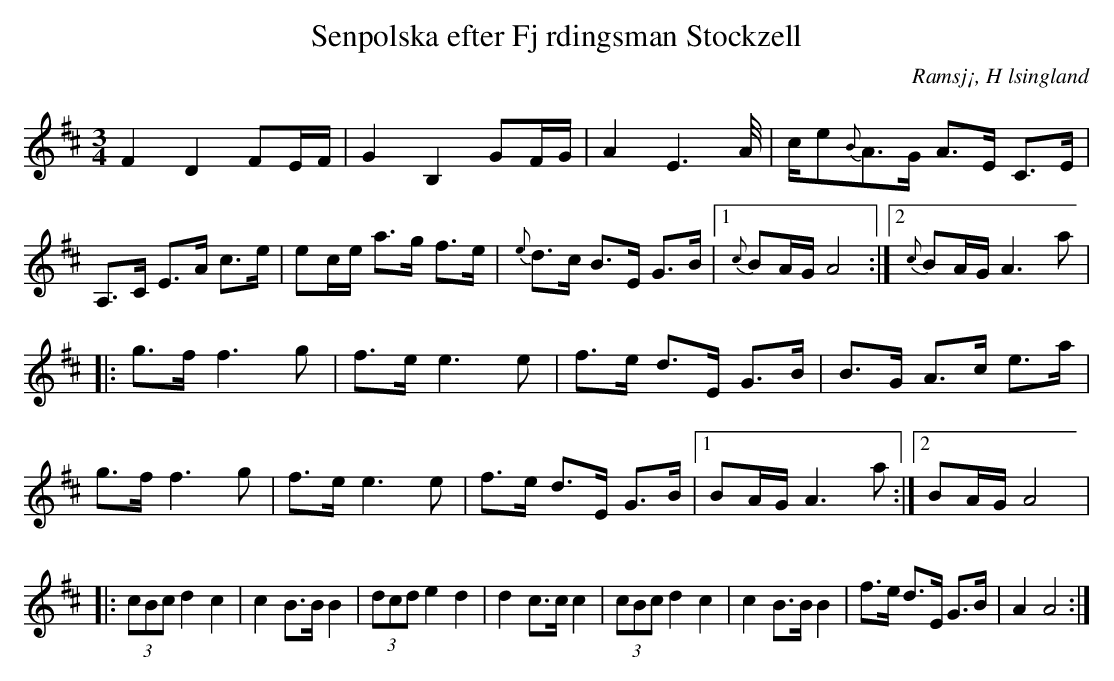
X:1
T: Senpolska efter Fj rdingsman Stockzell
O: Ramsj¡, H lsingland
M:3/4
L:1/8
K:D
F2 D2 FE/F/|G2 B,2 GF/G/|A2 E2>A/2|c/e{B}A>G A>E C>E|A,>C E>A c>e|ec/e/ a>g f>e| {e}d>c B>E G>B |1 {c}BA/G/ A4:|2{c}BA/G/ A2>a2|
|:g>f f2>g2|f>e e2>e2|f>e d>E G>B|B>G A>c e>a|g>f f2>g2|f>e e2>e2|f>e d>E G>B|1 BA/G/ A2>a2:|2 BA/G/ A4|
|:(3cBc d2 c2|c2 B>B B2|(3dcd e2 d2|d2 c>c c2|(3cBc d2 c2|c2 B>B B2|f>e d>E G>B|A2 A4:|
